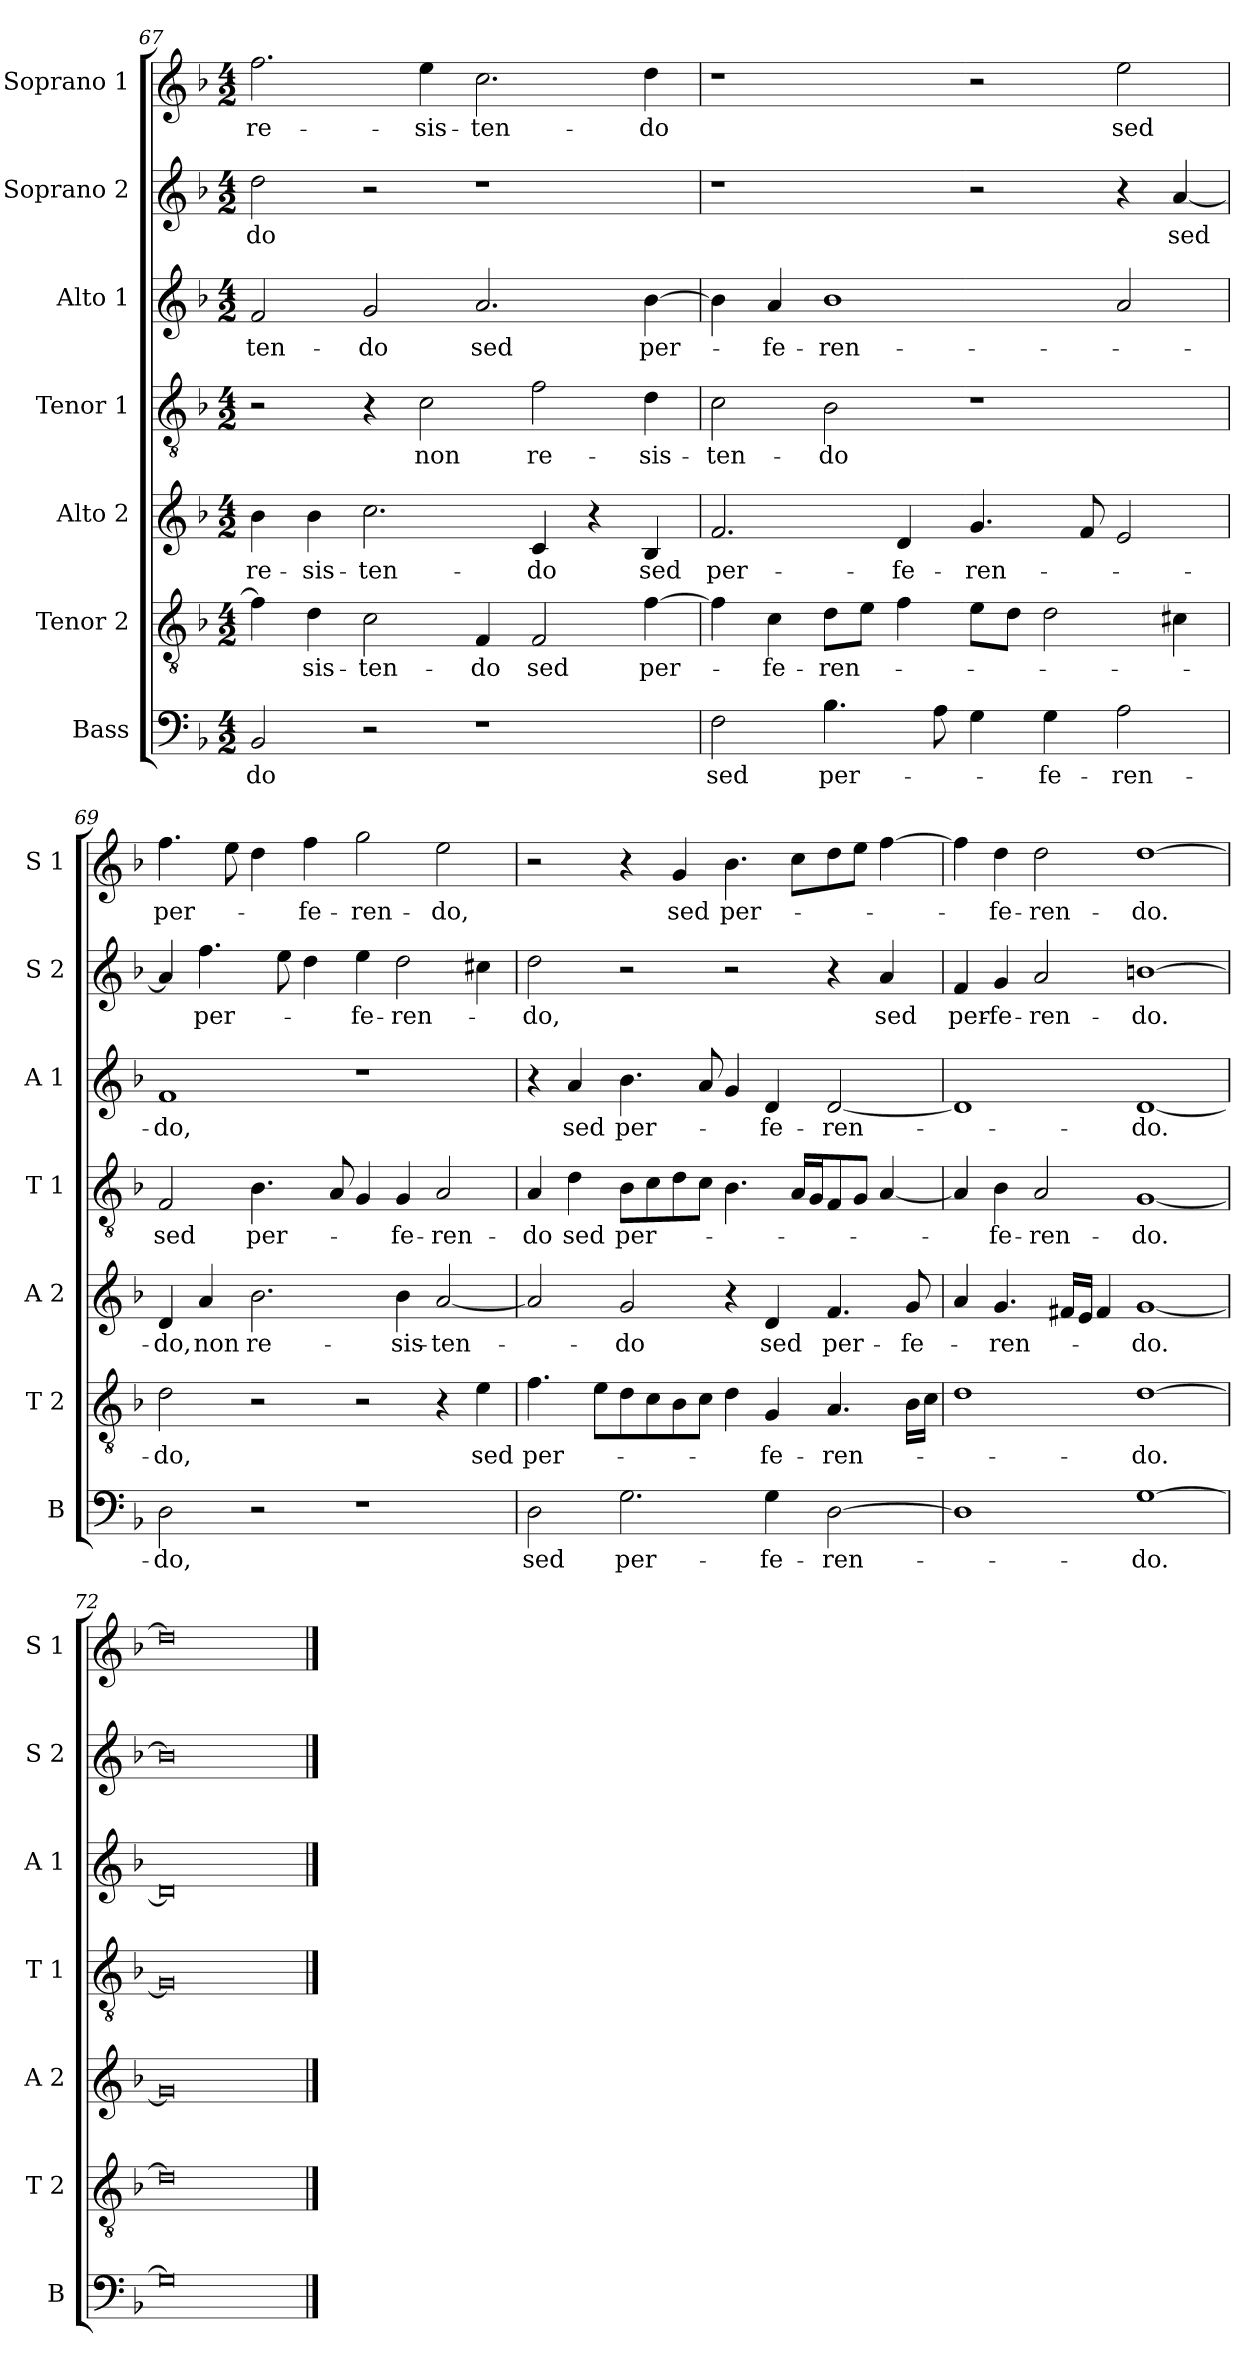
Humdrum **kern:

**kern	**text	**kern	**text	**kern	**text	**kern	**text	**kern	**text	**kern	**text	**kern	**text
*part7	*part7	*part6	*part6	*part5	*part5	*part4	*part4	*part3	*part3	*part2	*part2	*part1	*part1
*staff7	*staff7	*staff6	*staff6	*staff5	*staff5	*staff4	*staff4	*staff3	*staff3	*staff2	*staff2	*staff1	*staff1
*I"Bass	*	*I"Tenor 2	*	*I"Alto 2	*	*I"Tenor 1	*	*I"Alto 1	*	*I"Soprano 2	*	*I"Soprano 1	*
*I'B	*	*I'T 2	*	*I'A 2	*	*I'T 1	*	*I'A 1	*	*I'S 2	*	*I'S 1	*
!!LO:PB:g=z
*clefF4	*	*clefGv2	*	*clefG2	*	*clefGv2	*	*clefG2	*	*clefG2	*	*clefG2	*
*k[b-]	*	*k[b-]	*	*k[b-]	*	*k[b-]	*	*k[b-]	*	*k[b-]	*	*k[b-]	*
*F:	*	*F:	*	*F:	*	*F:	*	*F:	*	*F:	*	*F:	*
*M4/2	*	*M4/2	*	*M4/2	*	*M4/2	*	*M4/2	*	*M4/2	*	*M4/2	*
=67	=67	=67	=67	=67	=67	=67	=67	=67	=67	=67	=67	=67	=67
!	!LO:LY:b	!	!	!	!LO:LY:b	!	!	!	!LO:LY:b	!	!LO:LY:b	!	!LO:LY:b
2BB-/	-do	4f\]	.	4b-\	re-	2r	.	2f/	-ten-	2dd\	-do	2.ff\	re-
!	!	!	!LO:LY:b	!	!LO:LY:b	!	!	!	!	!	!	!	!
.	.	4d\	-sis-	4b-\	-sis-	.	.	.	.	.	.	.	.
!	!	!	!LO:LY:b	!	!LO:LY:b	!	!	!	!LO:LY:b	!	!	!	!
2r	.	2c\	-ten-	2.cc\	-ten-	4r	.	2g/	-do	2r	.	.	.
!	!	!	!	!	!	!	!LO:LY:b	!	!	!	!	!	!LO:LY:b
.	.	.	.	.	.	2c\	non	.	.	.	.	4ee\	-sis-
!	!	!	!LO:LY:b	!	!	!	!	!	!LO:LY:b	!	!	!	!LO:LY:b
1r	.	4F/	-do	.	.	.	.	2.a/	sed	1r	.	2.cc\	-ten-
!	!	!	!LO:LY:b	!	!LO:LY:b	!	!LO:LY:b	!	!	!	!	!	!
.	.	2F/	sed	4c/	-do	2f\	re-	.	.	.	.	.	.
.	.	.	.	4r	.	.	.	.	.	.	.	.	.
!	!	!	!LO:LY:b	!	!LO:LY:b	!	!LO:LY:b	!	!LO:LY:b	!	!	!	!LO:LY:b
.	.	[4f\	per-	4B-/	sed	4d\	-sis-	[4b-\	per-	.	.	4dd\	-do
=68	=68	=68	=68	=68	=68	=68	=68	=68	=68	=68	=68	=68	=68
!	!LO:LY:b	!	!	!	!LO:LY:b	!	!LO:LY:b	!	!	!	!	!	!
2F\	sed	4f\]	.	2.f/	per-	2c\	-ten-	4b-\]	.	1r	.	1r	.
!	!	!	!LO:LY:b	!	!	!	!	!	!LO:LY:b	!	!	!	!
.	.	4c\	-fe-	.	.	.	.	4a/	-fe-	.	.	.	.
!	!LO:LY:b	!	!LO:LY:b	!	!	!	!LO:LY:b	!	!LO:LY:b	!	!	!	!
4.B-\	per-	8d\L	-ren-	.	.	2B-\	-do	1b-	-ren-	.	.	.	.
.	.	8e\J	.	.	.	.	.	.	.	.	.	.	.
!	!	!	!	!	!LO:LY:b	!	!	!	!	!	!	!	!
.	.	4f\	.	4d/	-fe-	.	.	.	.	.	.	.	.
8A\	.	.	.	.	.	.	.	.	.	.	.	.	.
!	!	!	!	!	!LO:LY:b	!	!	!	!	!	!	!	!
4G\	.	8e\L	.	4.g/	-ren-	1r	.	.	.	2r	.	2r	.
.	.	8d\J	.	.	.	.	.	.	.	.	.	.	.
!	!LO:LY:b	!	!	!	!	!	!	!	!	!	!	!	!
4G\	-fe-	2d\	.	.	.	.	.	.	.	.	.	.	.
.	.	.	.	8f/	.	.	.	.	.	.	.	.	.
!	!LO:LY:b	!	!	!	!	!	!	!	!	!	!	!	!LO:LY:b
2A\	-ren-	.	.	2e/	.	.	.	2a/	.	4r	.	2ee\	sed
!	!	!	!	!	!	!	!	!	!	!	!LO:LY:b	!	!
.	.	4c#X\	.	.	.	.	.	.	.	[4a/	sed	.	.
=69	=69	=69	=69	=69	=69	=69	=69	=69	=69	=69	=69	=69	=69
!	!LO:LY:b	!	!LO:LY:b	!	!LO:LY:b	!	!LO:LY:b	!	!LO:LY:b	!	!	!	!LO:LY:b
2D\	-do,	2d\	-do,	4d/	-do,	2F/	sed	1f	-do,	4a/]	.	4.ff\	per-
!	!	!	!	!	!LO:LY:b	!	!	!	!	!	!LO:LY:b	!	!
.	.	.	.	4a/	non	.	.	.	.	4.ff\	per-	.	.
.	.	.	.	.	.	.	.	.	.	.	.	8ee\	.
!	!	!	!	!	!LO:LY:b	!	!LO:LY:b	!	!	!	!	!	!
2r	.	2r	.	2.b-\	re-	4.B-\	per-	.	.	.	.	4dd\	.
.	.	.	.	.	.	.	.	.	.	8ee\	.	.	.
!	!	!	!	!	!	!	!	!	!	!	!	!	!LO:LY:b
.	.	.	.	.	.	.	.	.	.	4dd\	.	4ff\	-fe-
.	.	.	.	.	.	8A/	.	.	.	.	.	.	.
!	!	!	!	!	!	!	!	!	!	!	!LO:LY:b	!	!LO:LY:b
1r	.	2r	.	.	.	4G/	.	1r	.	4ee\	-fe-	2gg\	-ren-
!	!	!	!	!	!LO:LY:b	!	!LO:LY:b	!	!	!	!LO:LY:b	!	!
.	.	.	.	4b-\	-sis-	4G/	-fe-	.	.	2dd\	-ren-	.	.
!	!	!	!	!	!LO:LY:b	!	!LO:LY:b	!	!	!	!	!	!LO:LY:b
.	.	4r	.	[2a/	-ten-	2A/	-ren-	.	.	.	.	2ee\	-do,
!	!	!	!LO:LY:b	!	!	!	!	!	!	!	!	!	!
.	.	4e\	sed	.	.	.	.	.	.	4cc#X\	.	.	.
!!LO:LB:g=z
=70	=70	=70	=70	=70	=70	=70	=70	=70	=70	=70	=70	=70	=70
!	!LO:LY:b	!	!LO:LY:b	!	!	!	!LO:LY:b	!	!	!	!LO:LY:b	!	!
2D\	sed	4.f\	per-	2a/]	.	4A/	-do	4r	.	2dd\	-do,	2r	.
!	!	!	!	!	!	!	!LO:LY:b	!	!LO:LY:b	!	!	!	!
.	.	.	.	.	.	4d\	sed	4a/	sed	.	.	.	.
.	.	8e\L	.	.	.	.	.	.	.	.	.	.	.
!	!LO:LY:b	!	!	!	!LO:LY:b	!	!LO:LY:b	!	!LO:LY:b	!	!	!	!
2.G\	per-	8d\	.	2g/	-do	8B-\L	per-	4.b-\	per-	2r	.	4r	.
.	.	8c\	.	.	.	8c\	.	.	.	.	.	.	.
!	!	!	!	!	!	!	!	!	!	!	!	!	!LO:LY:b
.	.	8B-\	.	.	.	8d\	.	.	.	.	.	4g/	sed
.	.	8c\J	.	.	.	8c\J	.	8a/	.	.	.	.	.
!	!	!	!	!	!	!	!	!	!	!	!	!	!LO:LY:b
.	.	4d\	.	4r	.	4.B-\	.	4g/	.	2r	.	4.b-\	per-
!	!LO:LY:b	!	!LO:LY:b	!	!LO:LY:b	!	!	!	!LO:LY:b	!	!	!	!
4G\	-fe-	4G/	-fe-	4d/	sed	.	.	4d/	-fe-	.	.	.	.
.	.	.	.	.	.	16A/LL	.	.	.	.	.	8cc\L	.
.	.	.	.	.	.	16G/J	.	.	.	.	.	.	.
!	!LO:LY:b	!	!LO:LY:b	!	!LO:LY:b	!	!	!	!LO:LY:b	!	!	!	!
[2D\	-ren-	4.A/	-ren-	4.f/	per-	8F/	.	[2d/	-ren-	4r	.	8dd\	.
.	.	.	.	.	.	8G/J	.	.	.	.	.	8ee\J	.
!	!	!	!	!	!	!	!	!	!	!	!LO:LY:b	!	!
.	.	.	.	.	.	[4A/	.	.	.	4a/	sed	[4ff\	.
!	!	!	!	!	!LO:LY:b	!	!	!	!	!	!	!	!
.	.	16B-\LL	.	8g/	-fe-	.	.	.	.	.	.	.	.
.	.	16c\JJ	.	.	.	.	.	.	.	.	.	.	.
=71	=71	=71	=71	=71	=71	=71	=71	=71	=71	=71	=71	=71	=71
!	!	!	!	!	!	!	!	!	!	!	!LO:LY:b	!	!
1D]	.	1d	.	4a/	.	4A/]	.	1d]	.	4f/	per-	4ff\]	.
!	!	!	!	!	!LO:LY:b	!	!LO:LY:b	!	!	!	!LO:LY:b	!	!LO:LY:b
.	.	.	.	4.g/	-ren-	4B-\	-fe-	.	.	4g/	-fe-	4dd\	-fe-
!	!	!	!	!	!	!	!LO:LY:b	!	!	!	!LO:LY:b	!	!LO:LY:b
.	.	.	.	.	.	2A/	-ren-	.	.	2a/	-ren-	2dd\	-ren-
.	.	.	.	16f#X/LL	.	.	.	.	.	.	.	.	.
.	.	.	.	16e/JJ	.	.	.	.	.	.	.	.	.
.	.	.	.	4f#/	.	.	.	.	.	.	.	.	.
!	!LO:LY:b	!	!LO:LY:b	!	!LO:LY:b	!	!LO:LY:b	!	!LO:LY:b	!	!LO:LY:b	!	!LO:LY:b
[1G	-do.	[1d	-do.	[1g	-do.	[1G	-do.	[1d	-do.	[1bn	-do.	[1dd	-do.
=72	=72	=72	=72	=72	=72	=72	=72	=72	=72	=72	=72	=72	=72
0G]	.	0d]	.	0g]	.	0G]	.	0d]	.	0b]	.	0dd]	.
==	==	==	==	==	==	==	==	==	==	==	==	==	==
*-	*-	*-	*-	*-	*-	*-	*-	*-	*-	*-	*-	*-	*-
